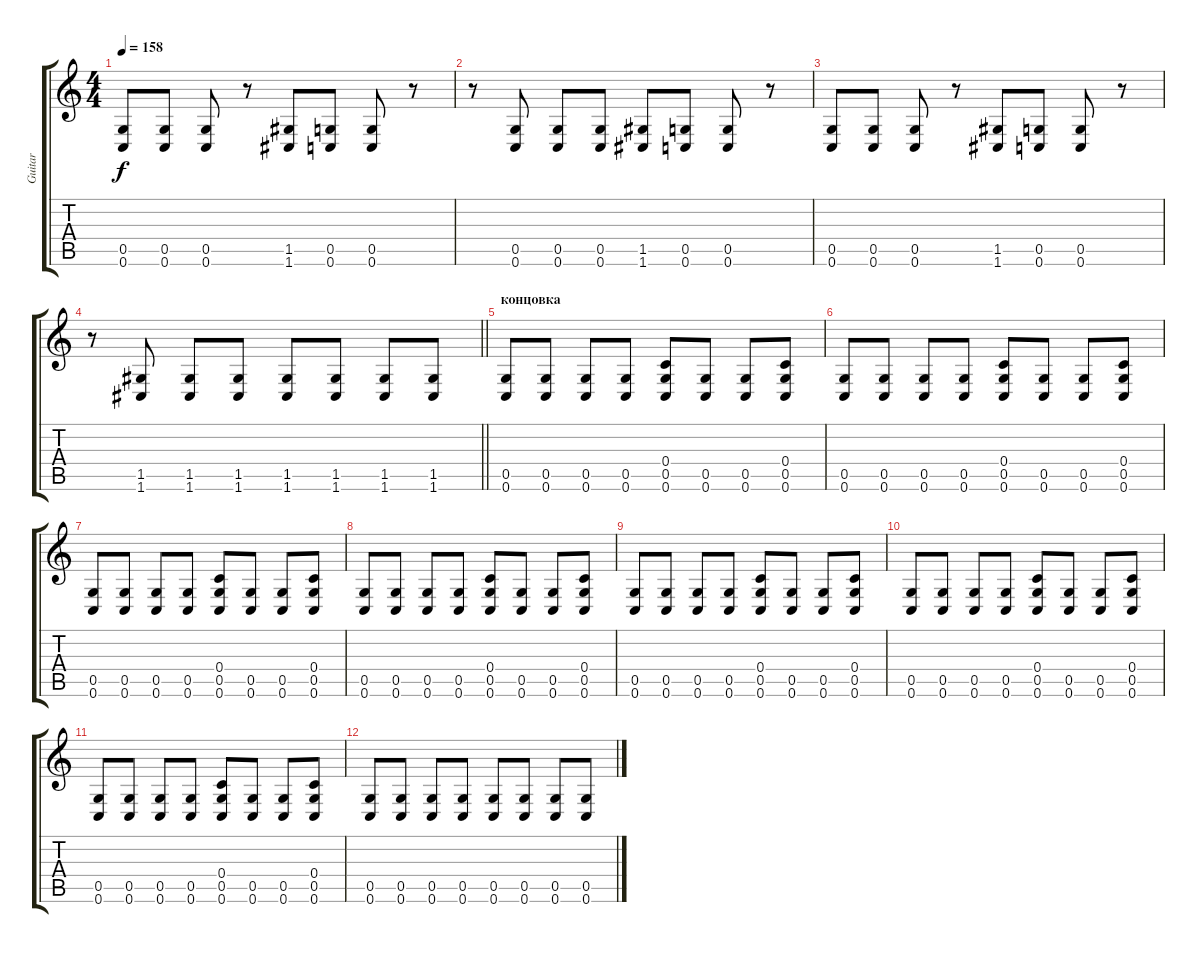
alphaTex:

\track ("Guitar" "Guitar") {instrument distortionguitar}
\staff {score tabs}
\tuning (D4 A3 F3 C3 G2 C2) {hide}
\ts (4 4)
\tempo 158
\clef g2
\ks c
(0.5 0.6).8{dy f} (0.5 0.6).8 (0.5 0.6).8 r.8 (1.5 1.6).8 (0.5 0.6).8 (0.5 0.6).8 r.8 |
r.8 (0.5 0.6).8 (0.5 0.6).8 (0.5 0.6).8 (1.5 1.6).8 (0.5 0.6).8 (0.5 0.6).8 r.8 |
(0.5 0.6).8 (0.5 0.6).8 (0.5 0.6).8 r.8 (1.5 1.6).8 (0.5 0.6).8 (0.5 0.6).8 r.8 |
\barLineRight lightlight
r.8 (1.5 1.6).8 (1.5 1.6).8 (1.5 1.6).8 (1.5 1.6).8 (1.5 1.6).8 (1.5 1.6).8 (1.5 1.6).8 |
\section ("" "концовка")
(0.5 0.6).8 (0.5 0.6).8 (0.5 0.6).8 (0.5 0.6).8 (0.4 0.5 0.6).8 (0.5 0.6).8 (0.5 0.6).8 (0.4 0.5 0.6).8 |
(0.5 0.6).8 (0.5 0.6).8 (0.5 0.6).8 (0.5 0.6).8 (0.4 0.5 0.6).8 (0.5 0.6).8 (0.5 0.6).8 (0.4 0.5 0.6).8 |
(0.5 0.6).8 (0.5 0.6).8 (0.5 0.6).8 (0.5 0.6).8 (0.4 0.5 0.6).8 (0.5 0.6).8 (0.5 0.6).8 (0.4 0.5 0.6).8 |
(0.5 0.6).8 (0.5 0.6).8 (0.5 0.6).8 (0.5 0.6).8 (0.4 0.5 0.6).8 (0.5 0.6).8 (0.5 0.6).8 (0.4 0.5 0.6).8 |
(0.5 0.6).8 (0.5 0.6).8 (0.5 0.6).8 (0.5 0.6).8 (0.4 0.5 0.6).8 (0.5 0.6).8 (0.5 0.6).8 (0.4 0.5 0.6).8 |
(0.5 0.6).8 (0.5 0.6).8 (0.5 0.6).8 (0.5 0.6).8 (0.4 0.5 0.6).8 (0.5 0.6).8 (0.5 0.6).8 (0.4 0.5 0.6).8 |
(0.5 0.6).8 (0.5 0.6).8 (0.5 0.6).8 (0.5 0.6).8 (0.4 0.5 0.6).8 (0.5 0.6).8 (0.5 0.6).8 (0.4 0.5 0.6).8 |
(0.5 0.6).8 (0.5 0.6).8 (0.5 0.6).8 (0.5 0.6).8 (0.5 0.6).8 (0.5 0.6).8 (0.5 0.6).8 (0.5 0.6).8
